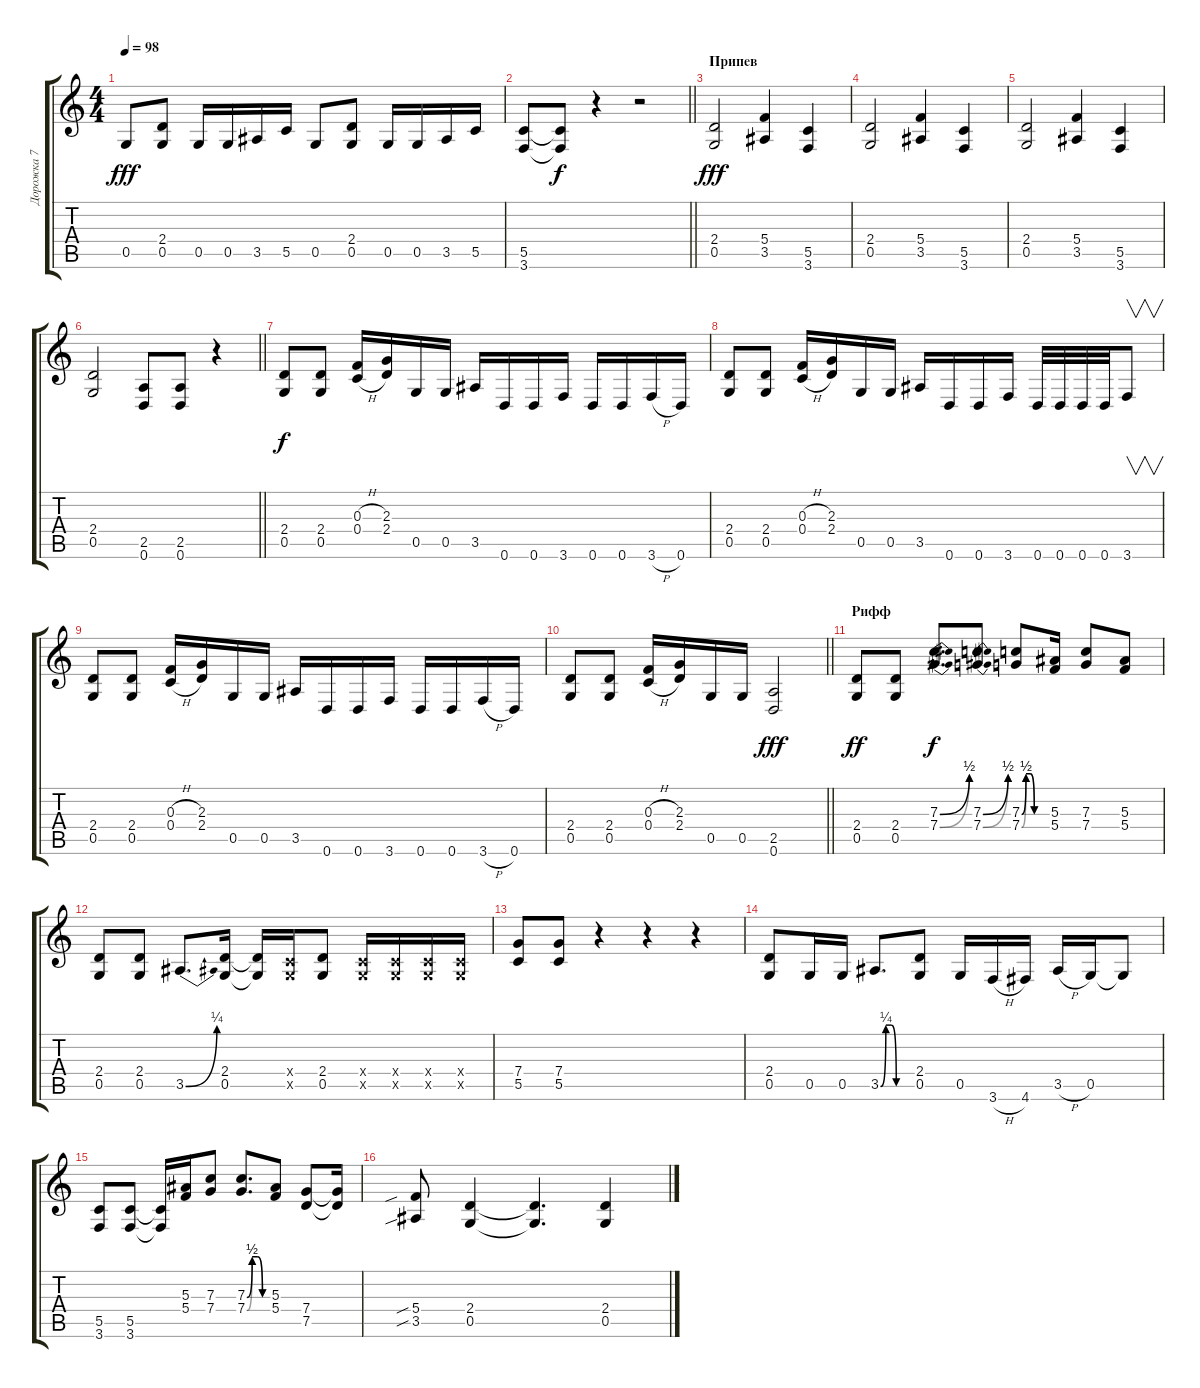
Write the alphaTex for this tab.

\track ("Дорожка 7" "Дорожка 7") {instrument distortionguitar}
\staff {score tabs}
\tuning (D4 A3 F3 C3 G2 D2) {hide}
\ts (4 4)
\tempo 98
\clef g2
\ks c
0.5.8{dy fff} (2.4 0.5).8 0.5.16 0.5.16 3.5.16 5.5.16 0.5.8 (2.4 0.5).8 0.5.16 0.5.16 3.5.16 5.5.16 |
\barLineRight lightlight
(5.5 3.6).8 (5.5{t} 3.6{t}).8{dy f} r.4 r.2 |
\section ("" "Припев")
(2.4 0.5).2{dy fff} (5.4 3.5).4 (5.5 3.6).4 |
(2.4 0.5).2 (5.4 3.5).4 (5.5 3.6).4 |
(2.4 0.5).2 (5.4 3.5).4 (5.5 3.6).4 |
\barLineRight lightlight
(2.4 0.5).2 (2.5 0.6).8 (2.5 0.6).8 r.4 |
(2.4 0.5).8{dy f} (2.4 0.5).8 (0.3{h} 0.4{h}).16 (2.3 2.4).16 0.5.16 0.5.16 3.5.16 0.6.16 0.6.16 3.6.16 0.6.16 0.6.16 3.6{h}.16 0.6.16 |
(2.4 0.5).8 (2.4 0.5).8 (0.3{h} 0.4{h}).16 (2.3 2.4).16 0.5.16 0.5.16 3.5.16 0.6.16 0.6.16 3.6.16 0.6.32 0.6.32 0.6.32 0.6.32 3.6.8{v} |
(2.4 0.5).8 (2.4 0.5).8 (0.3{h} 0.4{h}).16 (2.3 2.4).16 0.5.16 0.5.16 3.5.16 0.6.16 0.6.16 3.6.16 0.6.16 0.6.16 3.6{h}.16 0.6.16 |
\barLineRight lightlight
(2.4 0.5).8 (2.4 0.5).8 (0.3{h} 0.4{h}).16 (2.3 2.4).16 0.5.16 0.5.16 (2.5 0.6).2{dy fff} |
\section ("" "Рифф")
(2.4 0.5).8{dy ff} (2.4 0.5).8 (7.3{be (bend 0 0 60 2)} 7.4{be (bend 0 0 60 2)}).8{d dy f} (7.3{be (bend 0 0 60 2)} 7.4{be (bend 0 0 60 2)}).8 (7.3{be (custom 0 0 10 2 20 2 30 0 60 0)} 7.4{be (custom 0 0 10 2 20 2 30 0 60 0)}).8 (5.3 5.4).16 (7.3 7.4).8 (5.3 5.4).8 |
(2.4 0.5).8 (2.4 0.5).8 3.5{be (bend 0 0 60 1)}.8{d} (2.4 0.5).16 (2.4{t} 0.5{t}).16 (0.4{x} 0.5{x}).16 (2.4 0.5).8 (0.4{x} 0.5{x}).16 (0.4{x} 0.5{x}).16 (0.4{x} 0.5{x}).16 (0.4{x} 0.5{x}).16 |
(7.4 5.5).8 (7.4 5.5).8 r.4 r.4 r.4 |
(2.4 0.5).8 0.5.16 0.5.16 3.5{be (custom 0 0 10 1 20 1 30 0 60 0)}.8{d} (2.4 0.5).8 0.5.16 3.6{h}.16 4.6.16 3.5{h}.16 0.5.16 0.5{t}.8 |
(5.5 3.6).8 (5.5 3.6).8 (5.5{t} 3.6{t}).16 (5.3 5.4).16 (7.3 7.4).8 (7.3{be (custom 0 0 15 2 30 2 45 0 60 0)} 7.4{be (custom 0 0 15 2 30 2 45 0 60 0)}).8{d} (5.3 5.4).8 (7.4 7.5).8 (7.4{t} 7.5{t}).16 |
(5.4{sib} 3.5{sib}).8 (2.4 0.5).4 (2.4{t} 0.5{t}).4{d} (2.4 0.5).4
